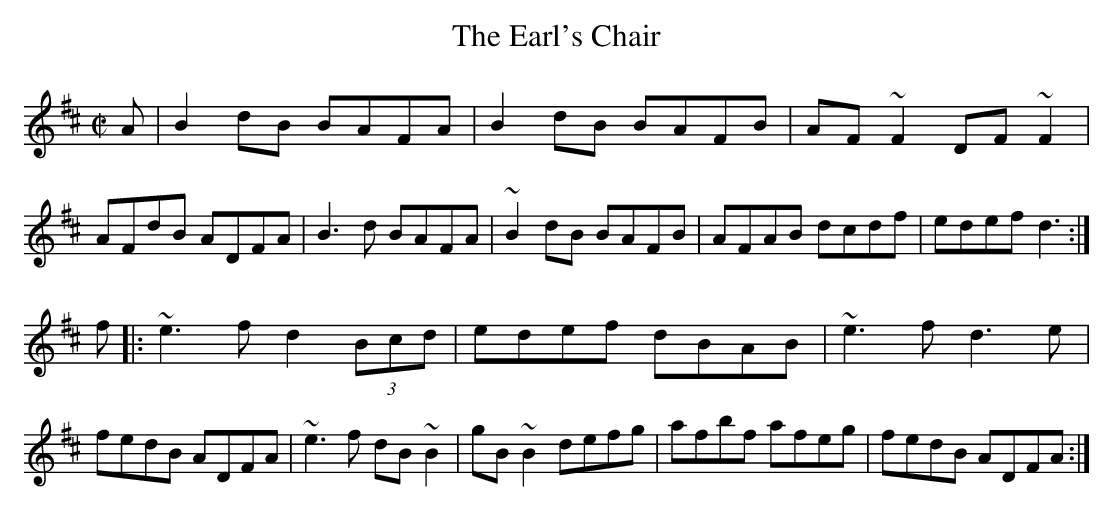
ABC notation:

X:1
T:Earl's Chair, The
M:C|
L:1/8
E:7
K:D
A|B2 dB BAFA|B2 dB BAFB|AF ~F2 DF ~F2|AFdB ADFA|B3d BAFA|~B2 dB BAFB|AFAB dcdf|edef d3:|
f|:~e3 f d2 (3Bcd |edef dBAB|~e3f d3e|fedB ADFA|~e3 f dB~B2|gB ~B2 defg|afbf afeg|fedB ADFA:|
